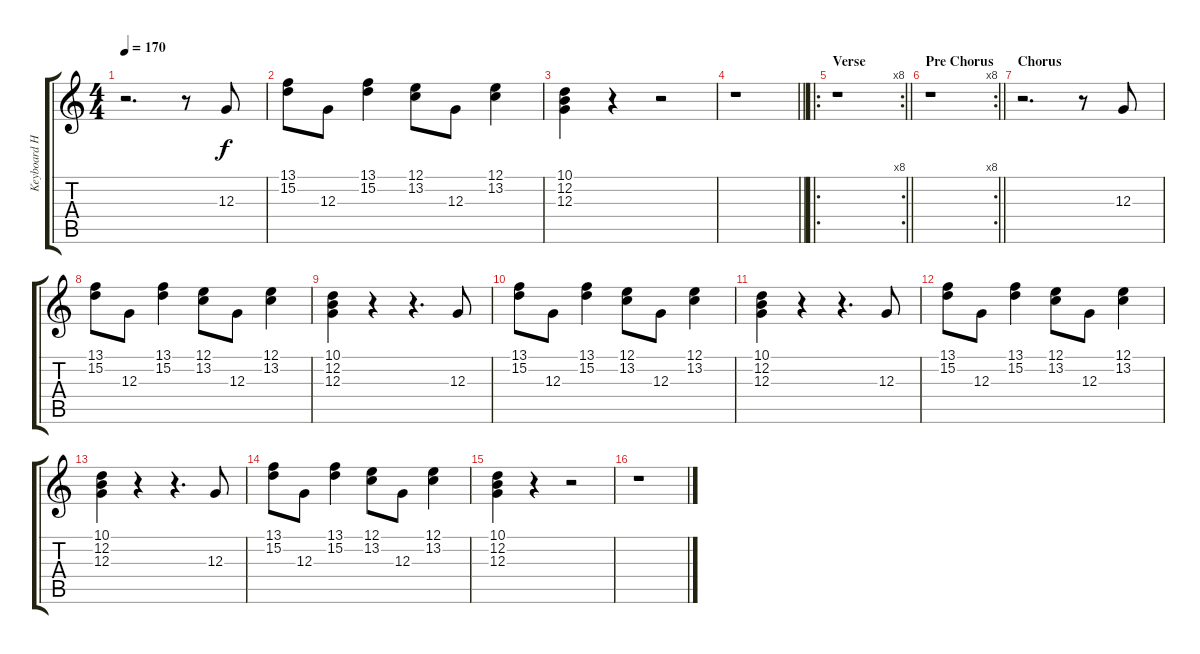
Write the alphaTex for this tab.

\track ("Keyboard Hook" "Keyboard H") {instrument lead5charang}
\staff {score tabs}
\tuning (E4 B3 G3 D3 A2 E2) {hide}
\ts (4 4)
\tempo 170
\clef g2
\ks c
r.2{d dy f instrument lead5charang} r.8 12.3.8 |
(13.1 15.2).8 12.3.8 (13.1 15.2).4 (12.1 13.2).8 12.3.8 (12.1 13.2).4 |
(10.1 12.2 12.3).4 r.4 r.2 |
\barLineRight lightlight
r.1 |
\ro
\rc 8
\section ("" "Verse")
\barLineRight lightlight
r.1 |
\rc 8
\section ("" "Pre Chorus")
\barLineRight lightlight
r.1 |
\section ("" "Chorus")
r.2{d} r.8 12.3.8 |
(13.1 15.2).8 12.3.8 (13.1 15.2).4 (12.1 13.2).8 12.3.8 (12.1 13.2).4 |
(10.1 12.2 12.3).4 r.4 r.4{d} 12.3.8 |
(13.1 15.2).8 12.3.8 (13.1 15.2).4 (12.1 13.2).8 12.3.8 (12.1 13.2).4 |
(10.1 12.2 12.3).4 r.4 r.4{d} 12.3.8 |
(13.1 15.2).8 12.3.8 (13.1 15.2).4 (12.1 13.2).8 12.3.8 (12.1 13.2).4 |
(10.1 12.2 12.3).4 r.4 r.4{d} 12.3.8 |
(13.1 15.2).8 12.3.8 (13.1 15.2).4 (12.1 13.2).8 12.3.8 (12.1 13.2).4 |
(10.1 12.2 12.3).4 r.4 r.2 |
r.1
